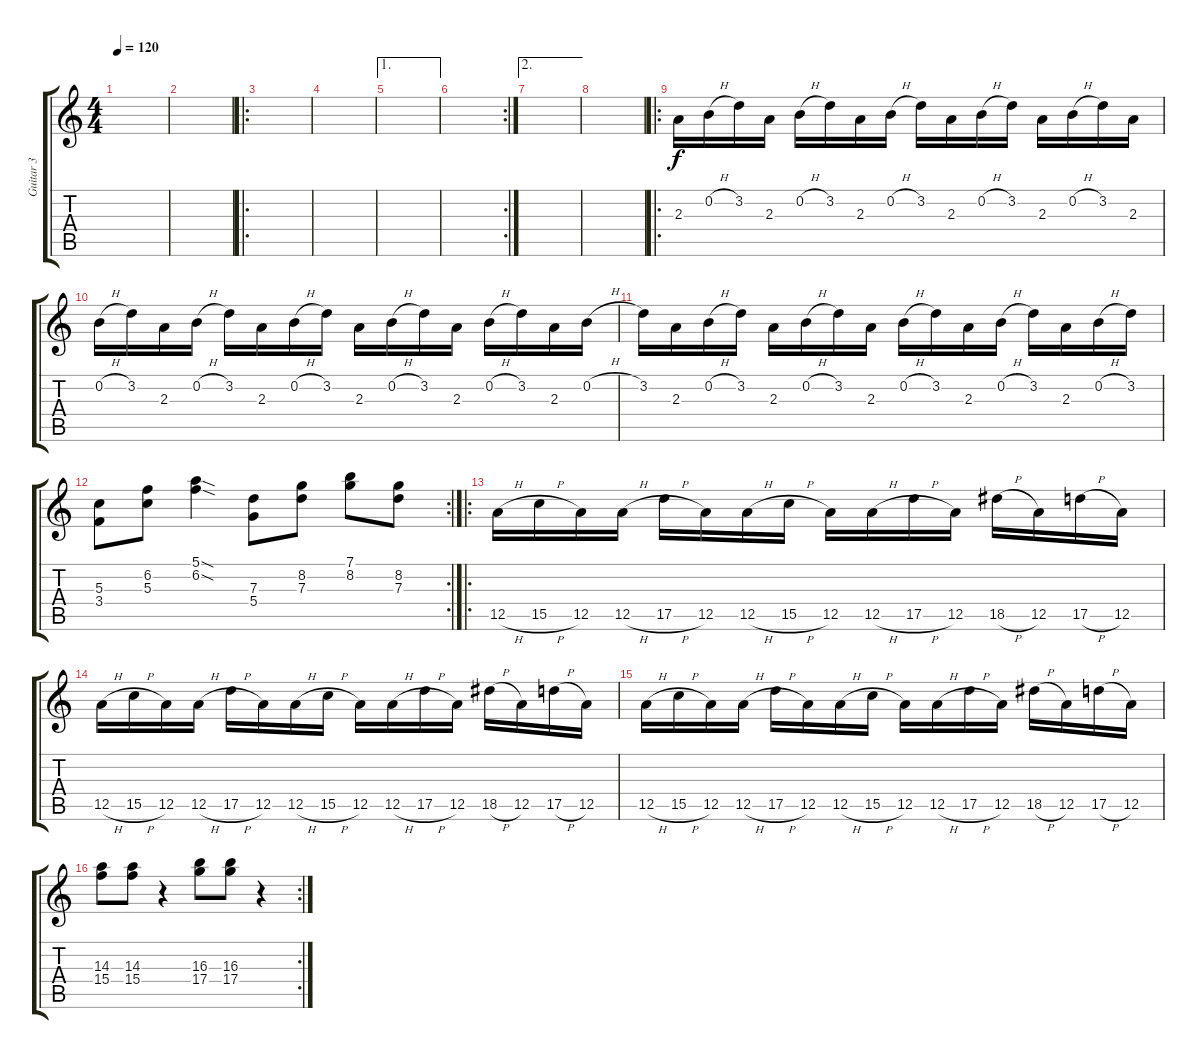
\track ("Guitar 3" "Guitar 3") {instrument distortionguitar}
\staff {score tabs}
\tuning (E4 B3 G3 D3 A2 E2) {hide}
\ts (4 4)
\tempo 120
\clef g2
\ks c
|
|
\ro
|
|
\ae 1
|
\rc 2
|
\ae 2
|
|
\ro
2.3.16{volume 16 instrument distortionguitar} 0.2{h}.16 3.2.16 2.3.16 0.2{h}.16 3.2.16 2.3.16 0.2{h}.16 3.2.16 2.3.16 0.2{h}.16 3.2.16 2.3.16 0.2{h}.16 3.2.16 2.3.16 |
0.2{h}.16 3.2.16 2.3.16 0.2{h}.16 3.2.16 2.3.16 0.2{h}.16 3.2.16 2.3.16 0.2{h}.16 3.2.16 2.3.16 0.2{h}.16 3.2.16 2.3.16 0.2{h}.16 |
3.2.16 2.3.16 0.2{h}.16 3.2.16 2.3.16 0.2{h}.16 3.2.16 2.3.16 0.2{h}.16 3.2.16 2.3.16 0.2{h}.16 3.2.16 2.3.16 0.2{h}.16 3.2.16 |
\rc 2
(5.3 3.4).8 (6.2 5.3).8 (5.1{sod} 6.2{sod}).4 (7.3 5.4).8 (8.2 7.3).8 (7.1 8.2).8 (8.2 7.3).8 |
\ro
12.5{h}.16{volume 16} 15.5{h}.16 12.5.16 12.5{h}.16 17.5{h}.16 12.5.16 12.5{h}.16 15.5{h}.16 12.5.16 12.5{h}.16 17.5{h}.16 12.5.16 18.5{h}.16 12.5.16 17.5{h}.16 12.5.16 |
12.5{h}.16 15.5{h}.16 12.5.16 12.5{h}.16 17.5{h}.16 12.5.16 12.5{h}.16 15.5{h}.16 12.5.16 12.5{h}.16 17.5{h}.16 12.5.16 18.5{h}.16 12.5.16 17.5{h}.16 12.5.16 |
12.5{h}.16 15.5{h}.16 12.5.16 12.5{h}.16 17.5{h}.16 12.5.16 12.5{h}.16 15.5{h}.16 12.5.16 12.5{h}.16 17.5{h}.16 12.5.16 18.5{h}.16 12.5.16 17.5{h}.16 12.5.16 |
\rc 2
(14.3 15.4).8 (14.3 15.4).8 r.4 (16.3 17.4).8 (16.3 17.4).8 r.4
